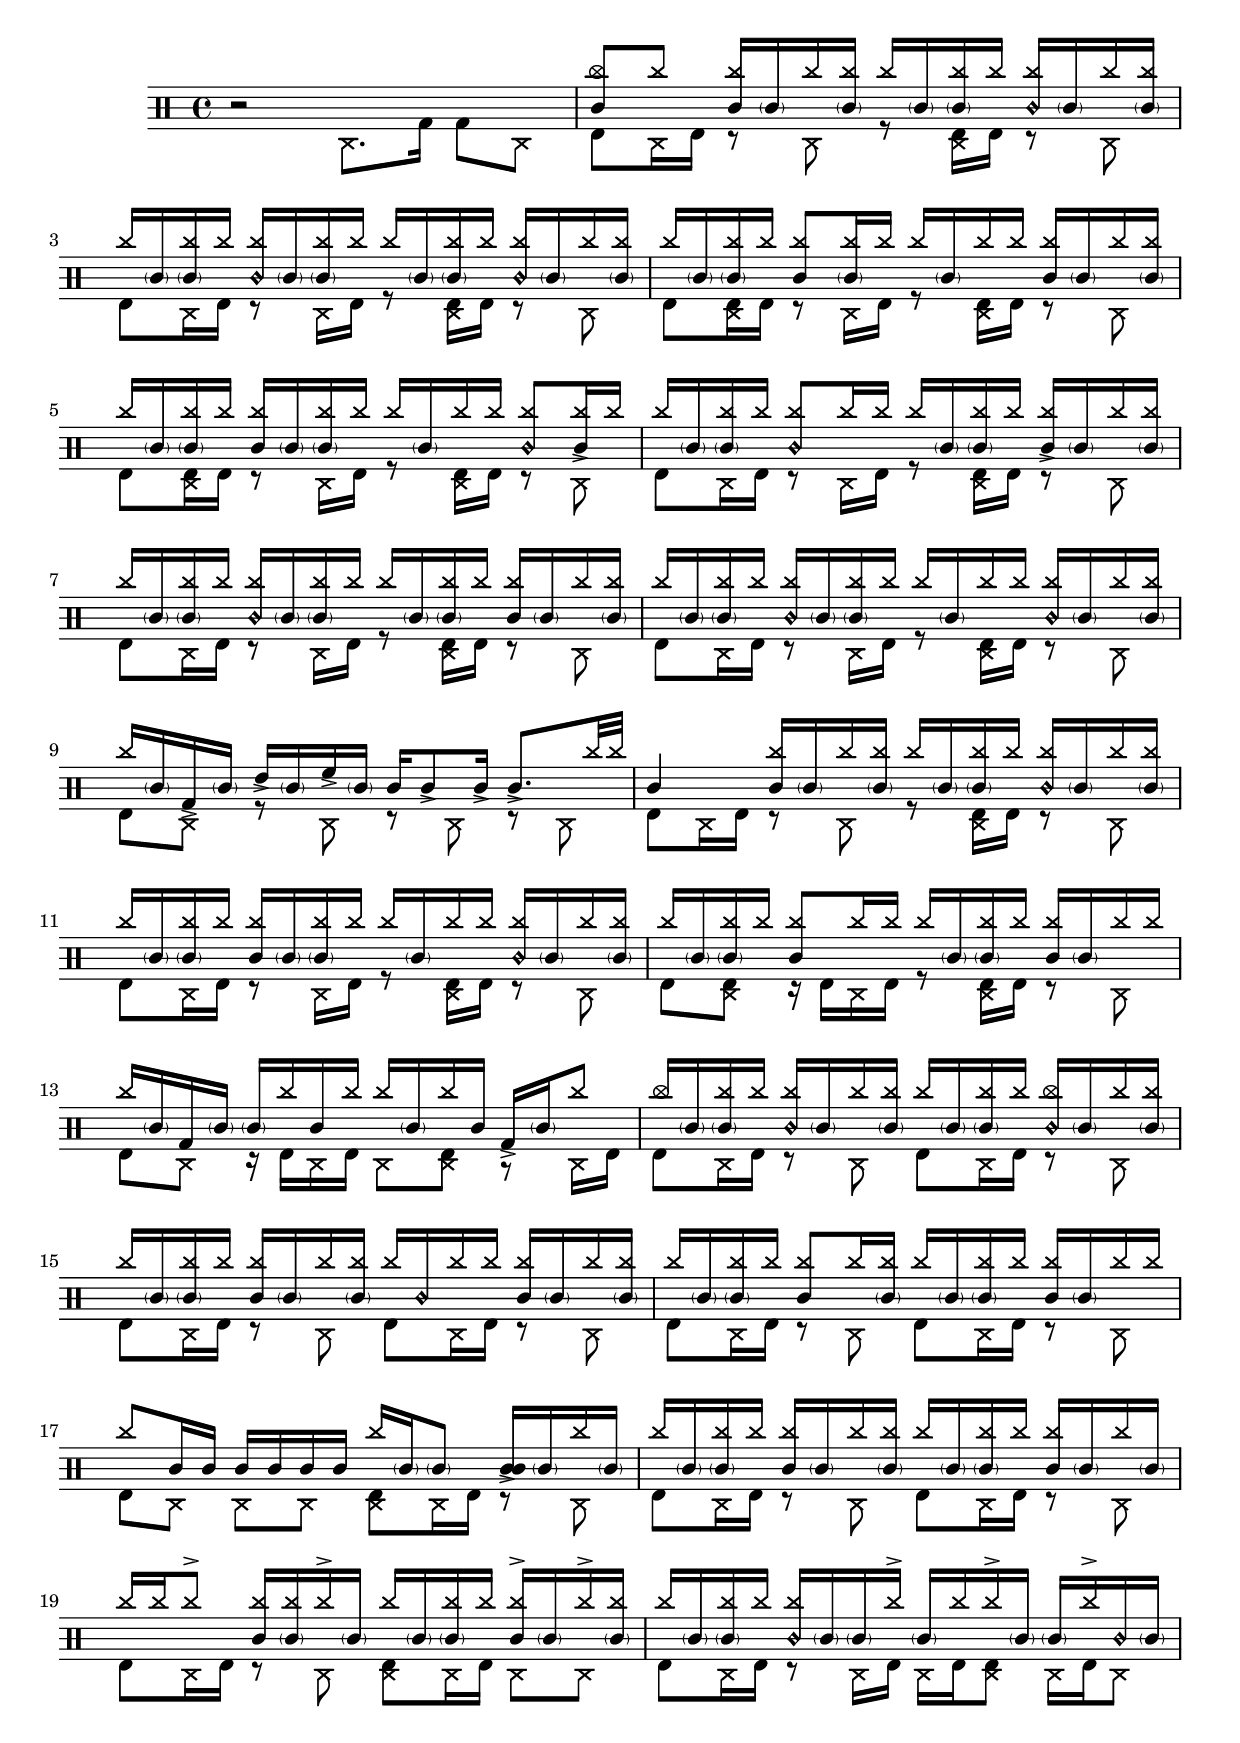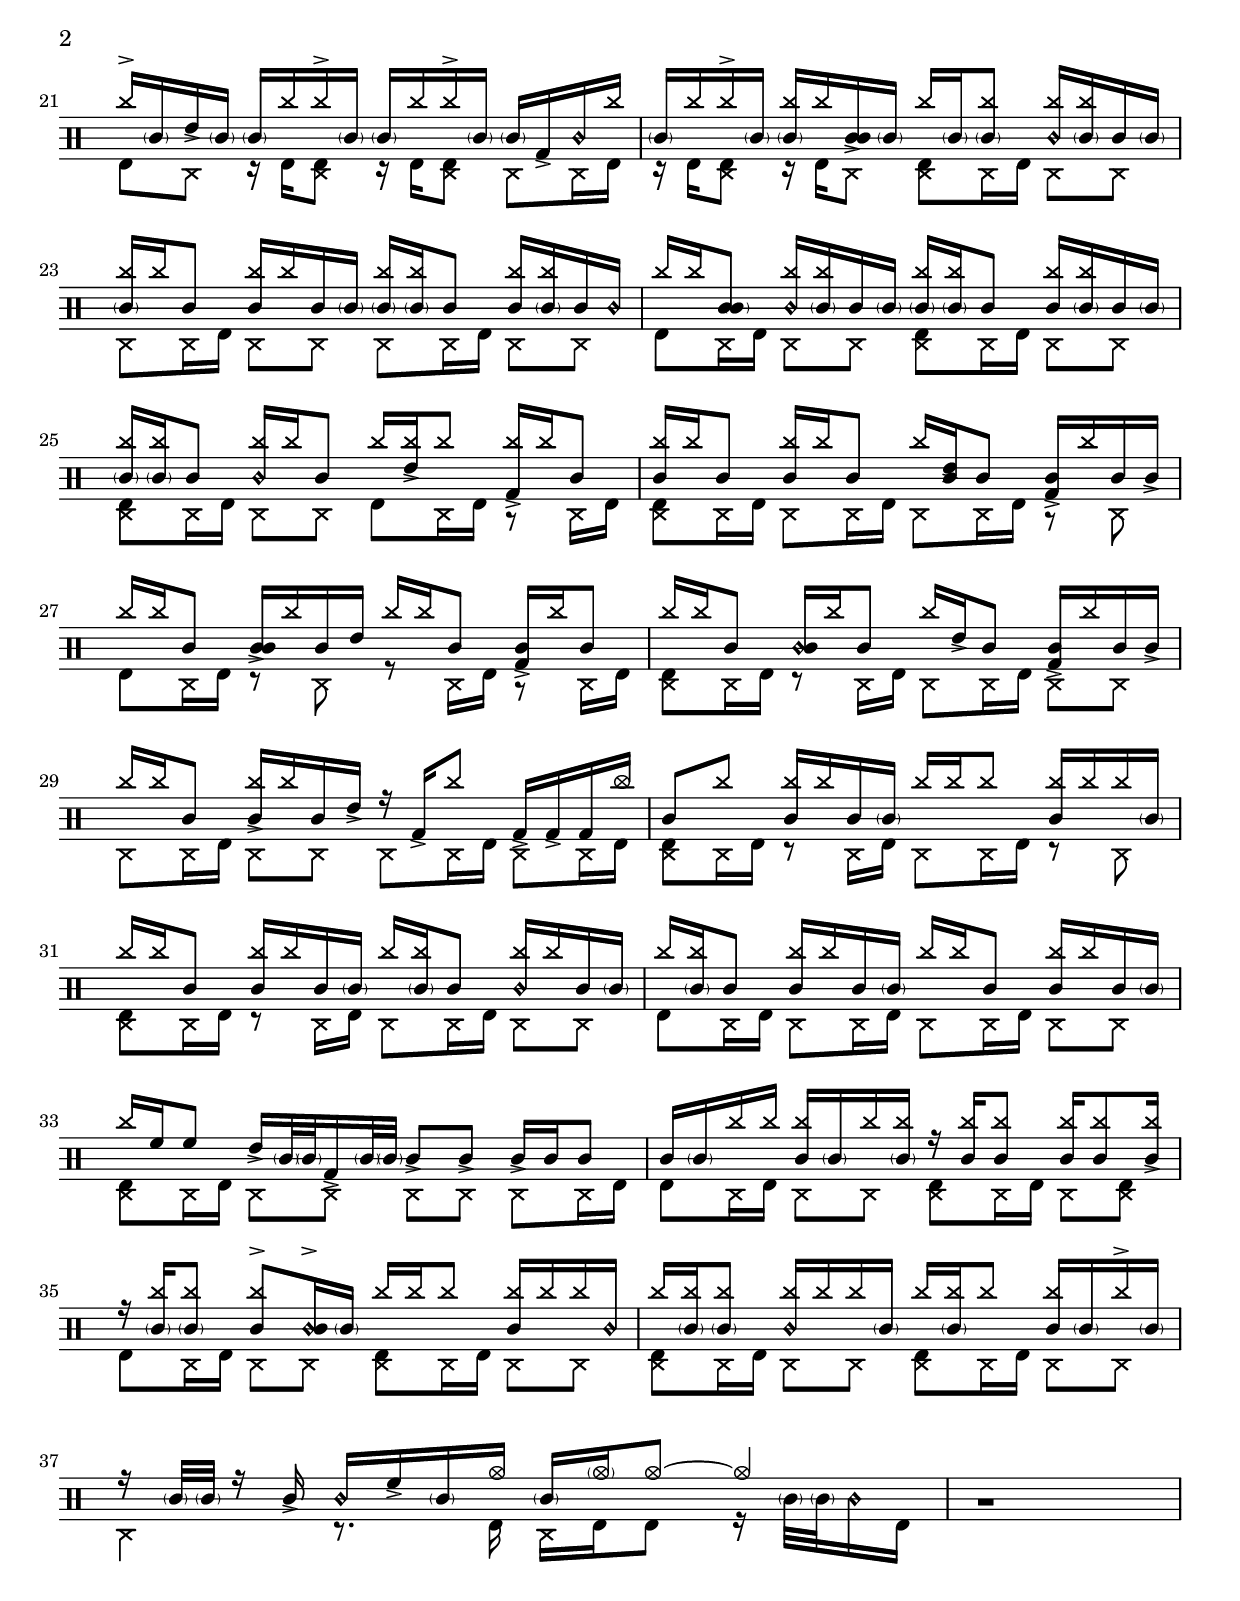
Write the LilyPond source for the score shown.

\version "2.22.1"
\language français
\include "../../0_drum_style_perso.ly"


%\header {
%  midititle = "reference_partition"
%}


up = \drummode {

  \override Script.Y-offset = #'-1.0

  % Mesure 1 
  s s s s

  % Mesure 2
  <cyms cymc>8 cymr
  <sn cymr>16 \parenthesize sn cymr16 <\parenthesize sn cymr>
  cymr \parenthesize sn < \parenthesize sn cymr>16 cymr
  <cymr ss> \parenthesize sn cymr16 <\parenthesize sn cymr>

  % Mesure 3
  cymr \parenthesize sn < \parenthesize sn cymr>16 cymr
  <cymr ss> \parenthesize sn < \parenthesize sn cymr>16 cymr
  cymr \parenthesize sn < \parenthesize sn cymr>16 cymr
  <cymr ss> \parenthesize sn cymr16 <\parenthesize sn cymr>

  % Mesure 4
  cymr \parenthesize sn < \parenthesize sn cymr>16 cymr
  <sn cymr>8 < \parenthesize sn cymr>16 cymr
  cymr \parenthesize sn cymr16 cymr
  <sn cymr>16 \parenthesize sn cymr16 <\parenthesize sn cymr>

  % Mesure 5
  cymr \parenthesize sn < \parenthesize sn cymr>16 cymr
  <sn cymr> \parenthesize sn < \parenthesize sn cymr>16 cymr
  cymr \parenthesize sn cymr16 cymr
  <ss cymr>8 <sn cymr>16_> cymr

  % Mesure 6
  cymr \parenthesize sn <cymr \parenthesize sn>16 cymr
   <ss cymr>8 cymr16 cymr
  cymr \parenthesize sn < \parenthesize sn cymr>16 cymr
  <sn-> cymr>16_> \parenthesize sn cymr16 <\parenthesize sn cymr>
  
  % Mesure 7
  cymr \parenthesize sn < \parenthesize sn cymr>16 cymr
  <cymr ss> \parenthesize sn < \parenthesize sn cymr>16 cymr
  cymr \parenthesize sn < \parenthesize sn cymr>16 cymr
  <sn cymr>16 \parenthesize sn cymr16 <\parenthesize sn cymr>

  % Mesure 8
  cymr \parenthesize sn < \parenthesize sn cymr>16 cymr
  <cymr ss> \parenthesize sn < \parenthesize sn cymr>16 cymr
  cymr \parenthesize sn cymr16 cymr
  <ss cymr>16 \parenthesize sn cymr16 <\parenthesize sn cymr>

  % Mesure 9
  cymr16 \parenthesize sn \once \override Script.Y-offset = #'-2.5 tomfl-> \parenthesize sn
  \once \override Script.Y-offset = #'0.0 tomml-> \parenthesize sn \once \override Script.Y-offset = #'0.5 tomh-> \parenthesize sn
  sn sn8-> sn16->
  sn8.-> cymr32 cymr

  % Mesure 10
  cyms4
  <sn cymr>16 \parenthesize sn cymr16 <\parenthesize sn cymr>
  cymr \parenthesize sn < \parenthesize sn cymr>16 cymr
  <ss cymr>16 \parenthesize sn cymr16 <\parenthesize sn cymr>

  % Mesure 11
  cymr \parenthesize sn < \parenthesize sn cymr>16 cymr
  <sn cymr> \parenthesize sn < \parenthesize sn cymr>16 cymr
  cymr \parenthesize sn cymr16 cymr
  <ss cymr>16 \parenthesize sn cymr16 <\parenthesize sn cymr>

  % Mesure 12
  cymr \parenthesize sn < \parenthesize sn cymr>16 cymr
  <sn cymr>8 cymr16 cymr
  cymr \parenthesize sn < \parenthesize sn cymr>16 cymr
  <sn cymr>16 \parenthesize sn cymr16 cymr

  % Mesure 13
  cymr16 \parenthesize sn tomfl \parenthesize sn
  \parenthesize sn cymr sn cymr
  cymr \parenthesize sn cymr sn   
  \once \override Script.Y-offset = #'-2.5 tomfl_> \parenthesize sn cymr8

  % Mesure 14
  cymc16 \parenthesize sn < \parenthesize sn cymr> cymr
  <ss cymr>16 \parenthesize sn cymr16 <\parenthesize sn cymr>
  cymr \parenthesize sn < \parenthesize sn cymr>16 cymr
  <cymc ss> \parenthesize sn cymr16 <\parenthesize sn cymr>

  % Mesure 15
  cymr16 \parenthesize sn < \parenthesize sn cymr> cymr
  <sn cymr>16 \parenthesize sn cymr16 <\parenthesize sn cymr>
  cymr ss cymr cymr
  <sn cymr>16 \parenthesize sn cymr16 <\parenthesize sn cymr>

  % Mesure 16
  cymr16 \parenthesize sn < \parenthesize sn cymr> cymr
  <sn cymr>8 cymr16 <\parenthesize sn cymr>
  cymr16 \parenthesize sn < \parenthesize sn cymr> cymr
  <sn-> cymr> \parenthesize sn cymr cymr

  % Mesure 17
  cymr8 sn16 sn
  sn sn sn sn
  cymr \parenthesize sn \parenthesize sn8
  <cyms sn>16_> \parenthesize sn cymr \parenthesize sn  

  % Mesure 18
  cymr \parenthesize sn < \parenthesize sn cymr> cymr
  <sn cymr>16 \parenthesize sn cymr16 <\parenthesize sn cymr>
  cymr \parenthesize sn < \parenthesize sn cymr> cymr
  <sn cymr>16 \parenthesize sn cymr16 \parenthesize sn

  % Mesure 19
  cymr cymr \once \override Script.Y-offset = #'7.5 cymr8->
  <sn cymr>16 <\parenthesize sn cymr> \once \override Script.Y-offset = #'7.5 cymr-> \parenthesize sn
  cymr \parenthesize sn < \parenthesize sn cymr> cymr
  \once \override Script.Y-offset = #'7.5 <sn cymr>-> \parenthesize sn \once \override Script.Y-offset = #'7.5 cymr16-> <\parenthesize sn cymr>

  % Mesure 20
  cymr \parenthesize sn < \parenthesize sn cymr> cymr
  <cymr ss> \parenthesize sn \parenthesize sn \once \override Script.Y-offset = #'7.5 cymr->
  \parenthesize sn cymr \once \override Script.Y-offset = #'7.5 cymr-> \parenthesize sn
  \parenthesize sn \once \override Script.Y-offset = #'7.5 cymr-> ss \parenthesize sn

  % Mesure 21
  \once \override Script.Y-offset = #'7.5 cymr-> \parenthesize sn \once \override Script.Y-offset = #'0.0 tomml-> \parenthesize sn
  \parenthesize sn cymr \once \override Script.Y-offset = #'7.5 cymr-> \parenthesize sn
  \parenthesize sn cymr \once \override Script.Y-offset = #'7.5 cymr-> \parenthesize sn
  \parenthesize sn \once \override Script.Y-offset = #'-2.5 tomfl-> ss cymr

  % Mesure 22
  \parenthesize sn cymr \once \override Script.Y-offset = #'7.5 cymr-> \parenthesize sn
  <\parenthesize sn cymr> cymr <rb sn>-> \parenthesize sn
  cymr \parenthesize sn <\parenthesize sn cymr>8
  <cymr ss>16 <cymr \parenthesize sn> rb \parenthesize sn

  % Mesure 23
  <cymr \parenthesize sn> cymr rb8
  <cymr sn>16 cymr rb \parenthesize sn
  <cymr \parenthesize sn> <cymr \parenthesize sn> rb8
  <cymr sn>16 <cymr \parenthesize sn> rb ss

  % Mesure 24
  cymr cymr <rb \parenthesize sn>8
  <cymr ss>16 <cymr \parenthesize sn> rb \parenthesize sn
  <cymr \parenthesize sn> <cymr \parenthesize sn> rb8
  <cymr sn>16 <cymr \parenthesize sn> rb \parenthesize sn

  % Mesure 25
  <cymr \parenthesize sn> <cymr \parenthesize sn> rb8
  <cymr ss>16 cymr rb8
  cymr16 \once \override Script.Y-offset = #'0.0 <cymr tomml>-> cymr8
  \once \override Script.Y-offset = #'-2.5 <cymr tomfl>16-> cymr rb8

  % Mesure 26
  <cyms cymr>16 cymr rb8
  <sn cymr>16 cymr rb8
  cymr16 \once \override Script.Y-offset = #'0.0 <rb tomml>-> rb8
  \once \override Script.Y-offset = #'-2.5 <rb tomfl>16-> cymr rb sn->

  % Mesure 27
  cymr cymr rb8
  <sn rb>16-> cymr rb tomml
  cymr cymr rb8
  \once \override Script.Y-offset = #'-2.5 <rb tomfl>16-> cymr rb8

  % Mesure 28
  cymr16 cymr rb8
  <ss rb>16 cymr rb8
  cymr16 \once \override Script.Y-offset = #'-0.0 tomml-> rb8
  \once \override Script.Y-offset = #'-2.5 <rb tomfl>16-> cymr rb sn->

  % Mesure 29
  cymr cymr rb8
  <cymr sn>16-> cymr rb \once \override Script.Y-offset = #'-0.0 tomml->
  r \once \override Script.Y-offset = #'-2.5 tomfl16-> cymr8 
  \once \override Script.Y-offset = #'-2.5 tomfl16-> \once \override Script.Y-offset = #'-2.5 tomfl-> tomfl cymc

  % Mesure 30
  cyms8 cymr
  <sn cymr>16 cymr rb \parenthesize sn
  cymr cymr cymr8
  <sn cymr>16 cymr cymr \parenthesize sn

  % Mesure 31
  cymr cymr rb8
  <sn cymr>16 cymr rb \parenthesize sn
  cymr <cymr \parenthesize sn> rb8
  <cymr ss>16 cymr rb \parenthesize sn

  % Mesure 32
  cymr <cymr \parenthesize sn> rb8
  <sn cymr>16 cymr rb \parenthesize sn
  cymr cymr rb8
  <sn cymr>16 cymr rb \parenthesize sn

  % Mesure 33
  cymr tomh	tomh8
  \once \override Script.Y-offset = #'-0.0 tomml16-> \parenthesize sn32 \parenthesize sn \once \override Script.Y-offset = #'-2.5 tomfl16-> \parenthesize sn32 \parenthesize sn
  sn8-> sn8->
  sn16-> sn sn8

  % Mesure 34
  cyms16 \parenthesize sn cymr cymr
  <cymr sn> \parenthesize sn cymr <cymr \parenthesize sn> 
  r <cymr sn> <cymr sn>8
  <cymr sn>16 <cymr sn>8 <cymr sn>16->

  % Mesure 35
  r <cymr \parenthesize sn> <cymr \parenthesize sn>8
  \once \override Script.Y-offset = #'7.5 <sn cymr>8-> \once \override Script.Y-offset = #'7.5 <ss cyms>16-> \parenthesize sn
  cymr cymr cymr8
  <cymr sn>16 cymr cymr ss

  % Mesure 36
  cymr <cymr \parenthesize sn> <cymr \parenthesize sn>8
  <cymr ss>16 cymr cymr \parenthesize sn
  cymr <cymr \parenthesize sn> cymr8
  <cymr sn>16 \parenthesize sn \once \override Script.Y-offset = #'7.5 cymr-> \parenthesize sn

  % Mesure 37
  r16 \parenthesize sn32 \parenthesize sn r16 sn->
  ss \once \override Script.Y-offset = #'0.5 tomh-> \parenthesize sn hho
  \parenthesize sn \parenthesize hho hho8~
  hho4
}


down = \drummode {

  % Mesure 1 
  \once\override Rest #'extra-offset = #'(0.0 . 2.0) r2 hhp8. tomfl16 tomfl8 hhp

  % Mesure 2
  bd8 hhp16 bd16
  r8 hhp8
  r8 <bd hhp>16 bd
  r8 hhp8

  % Mesure 3
  bd8 hhp16 bd16
  r8 hhp16 bd16
  r8 <bd hhp>16  bd
  r8 hhp8

  % Mesure 4
  bd8 <bd hhp>16  bd
  r8 hhp16 bd16
  r8 <bd hhp>16  bd
  r8 hhp8

  % Mesure 5
  bd8 <bd hhp>16  bd
  r8 hhp16 bd16
  r8 <bd hhp>16  bd
  r8 hhp8

  % Mesure 6
  bd8 hhp16 bd16
  r8 hhp16 bd16
  r8 <bd hhp>16  bd
  r8 hhp8

  % Mesure 7
  bd8 hhp16 bd16
  r8 hhp16 bd16
  r8 <bd hhp>16  bd
  r8 hhp8

  % Mesure 8
  bd8 hhp16 bd16
  r8 hhp16 bd16
  r8 <bd hhp>16  bd
  r8 hhp8

  % Mesure 9
  bd8 hhp
  r hhp
  r hhp
  r hhp

  % Mesure 10
  bd8 hhp16 bd
  r8 hhp8
  r8 <bd hhp>16  bd
  r8 hhp8

  % Mesure 11
  bd8 hhp16 bd16
  r8 hhp16 bd16
  r8 <bd hhp>16  bd
  r8 hhp8

  % Mesure 12
  bd <bd hhp>
  r16 bd16 hhp bd
  r8 <bd hhp>16  bd
  r8 hhp8

  % Mesure 13
  bd8 hhp
  r16 bd16 hhp bd
  hhp8 <bd hhp>
  r8 hhp16 bd

  % Mesure 14
  bd8 hhp16 bd16
  r8 hhp8
  bd8 hhp16 bd16
  r8 hhp8

  % Mesure 15
  bd8 hhp16 bd16
  r8 hhp8
  bd8 hhp16 bd16
  r8 hhp8

  % Mesure 16
  bd8 hhp16 bd16
  r8 hhp8
  bd8 hhp16 bd16
  r8 hhp8

  % Mesure 17
  bd8 hhp
  hhp [hhp]
  <bd hhp> hhp16 bd
  r8 hhp8

  % Mesure 18
  bd8 hhp16 bd16
  r8 hhp8
  bd8 hhp16 bd16
  r8 hhp8

  % Mesure 19
  bd8 hhp16 bd
  r8 hhp
  <bd hhp> hhp16 bd16
  hhp8 hhp

  % Mesure 20
  bd8 hhp16 bd16
  r8 hhp16 bd16
  hhp bd <bd hhp>8
  hhp16 bd hhp8

  % Mesure 21
  bd hhp
  r16 bd <bd hhp>8
  r16 bd <bd hhp>8
  hhp hhp16 bd

  % Mesure 22
  r16 bd <bd hhp>8
  r16 bd16 hhp8
  <bd hhp> hhp16 bd16
  hhp8 hhp

  % Mesure 23
  hhp hhp16 bd
  hhp8 hhp
  hhp hhp16 bd
  hhp8 hhp

  % Mesure 24
  bd hhp16 bd
  hhp8 hhp
  <bd hhp> hhp16 bd
  hhp8 hhp

  % Mesure 25
  <bd hhp> hhp16 bd
  hhp8 hhp
  bd hhp16 bd
  r8 hhp16 bd

  % Mesure 26
  <bd hhp>8 hhp16 bd
  hhp8 hhp16 bd
  hhp8 hhp16 bd
  r8 hhp

  % Mesure 27
  bd hhp16 bd
  r8 hhp
  r8 hhp16 bd
  r8 hhp16 bd

  % Mesure 28
  <bd hhp>8 hhp16 bd
  r8 hhp16 bd
  hhp8 hhp16 bd
  hhp8 hhp8

  % Mesure 29
  hhp hhp16 bd
  hhp8 hhp
  hhp hhp16 bd
  hhp8 hhp16 bd

  % Mesure 30
  <bd hhp>8 hhp16 bd
  r8 hhp16 bd
  hhp8 hhp16 bd
  r8 hhp

  % Mesure 31
  <bd hhp>8 hhp16 bd
  r8 hhp16 bd
  hhp8 hhp16 bd
  hhp8 hhp

  % Mesure 32
  bd8 hhp16 bd
  hhp8 hhp16 bd
  hhp8 hhp16 bd
  hhp8 hhp

  % Mesure 33
  <bd hhp>8 hhp16 bd
  hhp8 hhp
  hhp8 hhp
  hhp8 hhp16 bd

  % Mesure 34
  bd8 hhp16 bd
  hhp8 hhp
  <hhp bd> hhp16 bd
  hhp8 <hhp bd>

  % Mesure 35
  bd8 hhp16 bd
  hhp8 hhp
  <hhp bd>8 hhp16 bd
  hhp8 hhp

  % Mesure 36
  <hhp bd>8 hhp16 bd
  hhp8 hhp
  <hhp bd>8 hhp16 bd
  hhp8 hhp

  % Mesure 37
  hhp4 
  r8. bd16
  hhp16 bd bd8
  r16 \parenthesize sn32 \parenthesize sn ss16 bd

  \once\override Rest #'extra-offset = #'(0.0 . 2.0) r1
}

\score {
  <<
	\new DrumStaff
	<<
	  \repeat unfold 19 {
		s1 \noBreak s1 \break
	  }
	  \set DrumStaff.drumStyleTable = #(alist->hash-table mydrums)
	  \new DrumVoice { \voiceOne \up }
	  \new DrumVoice { \voiceTwo \down }
	>>
  >>
}
